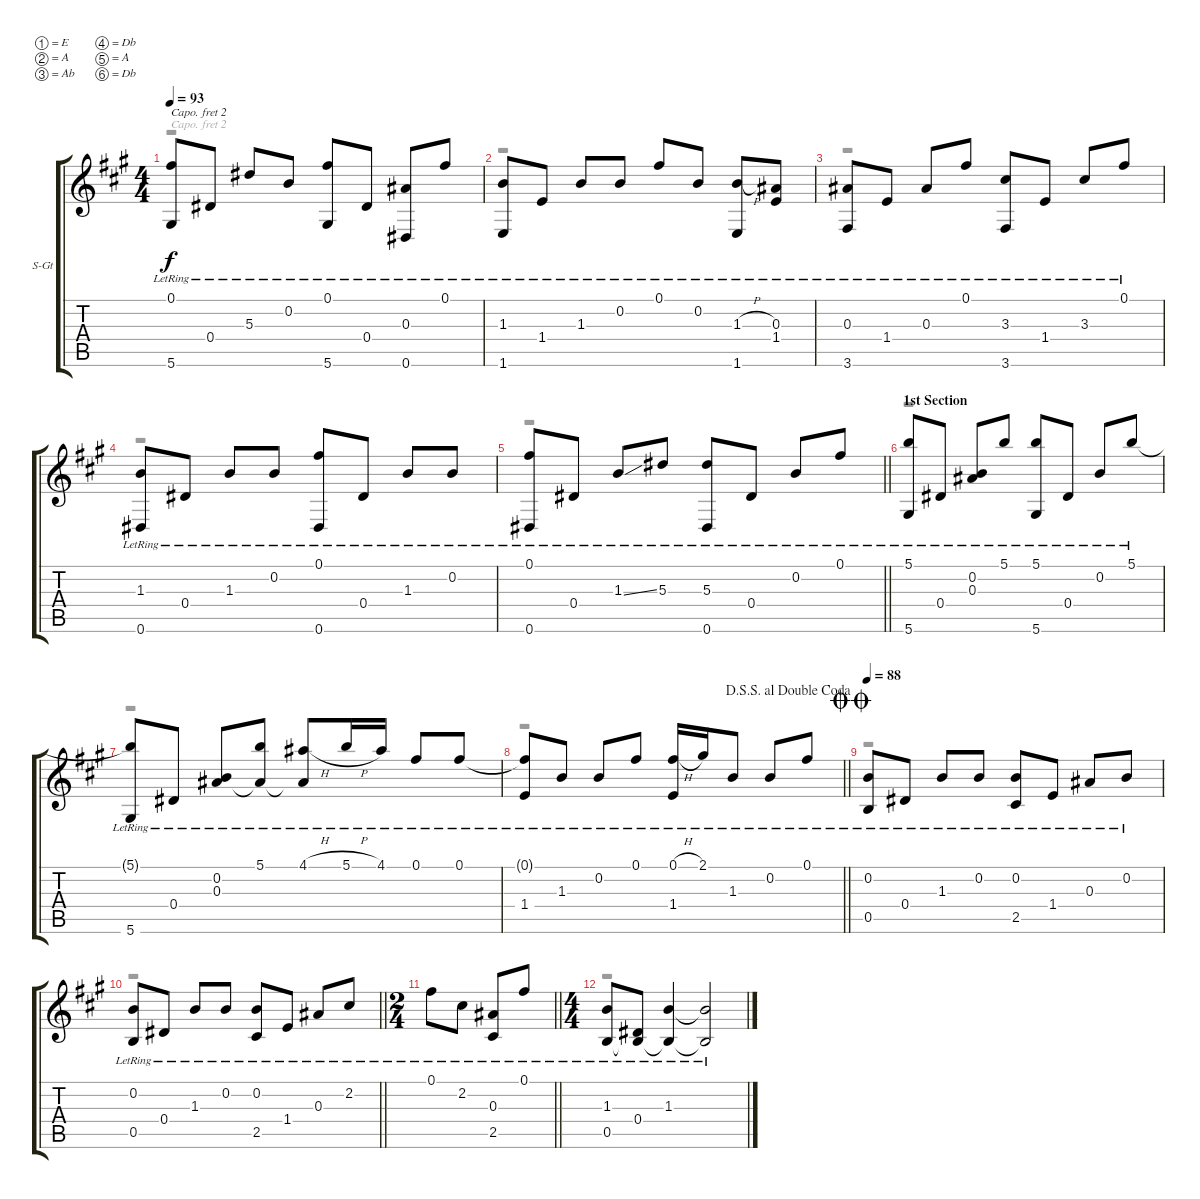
\bracketExtendMode groupsimilarinstruments
\firstSystemTrackNameOrientation horizontal
\otherSystemsTrackNameOrientation horizontal
\track ("Steel String Acoustic Guitar" "S-Gt") {instrument acousticguitarsteel}
\staff {score tabs}
\capo 2
\tuning (E4 A3 Ab3 Db3 A2 Db2)
\voice
\ts (4 4)
\tempo 93
\clef g2
\ks a
(0.1{lr} 5.6{lr}).8{dy f} 0.4{lr}.8 5.3{lr}.8 0.2{lr}.8 (0.1{lr} 5.6{lr}).8 0.4{lr}.8 (0.3{lr} 0.6{lr}).8 0.1{lr}.8 |
(1.3{lr} 1.6{lr}).8 1.4{lr}.8 1.3{lr}.8 0.2{lr}.8 0.1{lr}.8 0.2{lr}.8 (1.3{h lr} 1.6{lr}).8 (0.3{lr} 1.4{lr}).8 |
(0.3{lr} 3.6{lr}).8 1.4{lr}.8 0.3{lr}.8 0.1{lr}.8 (3.3{lr} 3.6{lr}).8 1.4{lr}.8 3.3{lr}.8 0.1{lr}.8 |
(1.3{lr} 0.6{lr}).8 0.4{lr}.8 1.3{lr}.8 0.2{lr}.8 (0.1{lr} 0.6{lr}).8 0.4{lr}.8 1.3{lr}.8 0.2{lr}.8 |
\barLineRight lightlight
(0.1{lr} 0.6{lr}).8 0.4{lr}.8 1.3{ss lr}.8 5.3{lr}.8 (5.3{lr} 0.6{lr}).8 0.4{lr}.8 0.2{lr}.8 0.1{lr}.8 |
\section ("" "1st Section")
(5.1{lr} 5.6{lr}).8 0.4{lr}.8 (0.2{lr} 0.3{lr}).8 5.1{lr}.8 (5.1{lr} 5.6{lr}).8 0.4{lr}.8 0.2{lr}.8 5.1{lr}.8 |
(5.1{lr t} 5.6{lr}).8 0.4{lr}.8 (0.2{lr} 0.3{lr}).8 (5.1{lr} 0.3{lr t}).8 (4.1{h lr} 0.3{lr t}).8 5.1{h lr}.16 4.1{lr}.16 0.1{lr}.8 0.1{lr}.8 |
\jump dalsegnosegnoaldoublecoda
\barLineRight lightlight
(0.1{lr t} 1.4{lr}).8 1.3{lr}.8 0.2{lr}.8 0.1{lr}.8 (0.1{h lr} 1.4{lr}).16 2.1{lr}.16 1.3{lr}.8 0.2{lr}.8 0.1{lr}.8 |
\jump doublecoda
\tempo 88
(0.2{lr} 0.5{lr}).8 0.4{lr}.8 1.3{lr}.8 0.2{lr}.8 (0.2{lr} 2.5{lr}).8 1.4{lr}.8 0.3{lr}.8 0.2{lr}.8 |
\barLineRight lightlight
(0.2{lr} 0.5{lr}).8 0.4{lr}.8 1.3{lr}.8 0.2{lr}.8 (0.2{lr} 2.5{lr}).8 1.4{lr}.8 0.3{lr}.8 2.2{lr}.8 |
\ts (2 4)
\beaming (8 2 2 2 2)
\barLineRight lightlight
0.1{lr}.8 2.2{lr}.8 (0.3{lr} 2.5{lr}).8 0.1{lr}.8 |
\ts (4 4)
\beaming (8 2 2 2 2)
(1.3{lr} 0.5{lr}).8 (0.4{lr} 0.5{lr t}).8 (1.3{lr} 0.5{lr t}).4 (1.3{lr t} 0.5{lr t}).2
\voice
\clef g2
\ottava regular
\simile none
\ks a
r.1{dy mf} |
r.1 |
r.1 |
r.1 |
\barLineRight lightlight
r.1 |
r.1 |
r.1 |
\barLineRight lightlight
r.1 |
r.1 |
\barLineRight lightlight
r.1 |
\barLineRight lightlight
|
r.1{dy mf}
